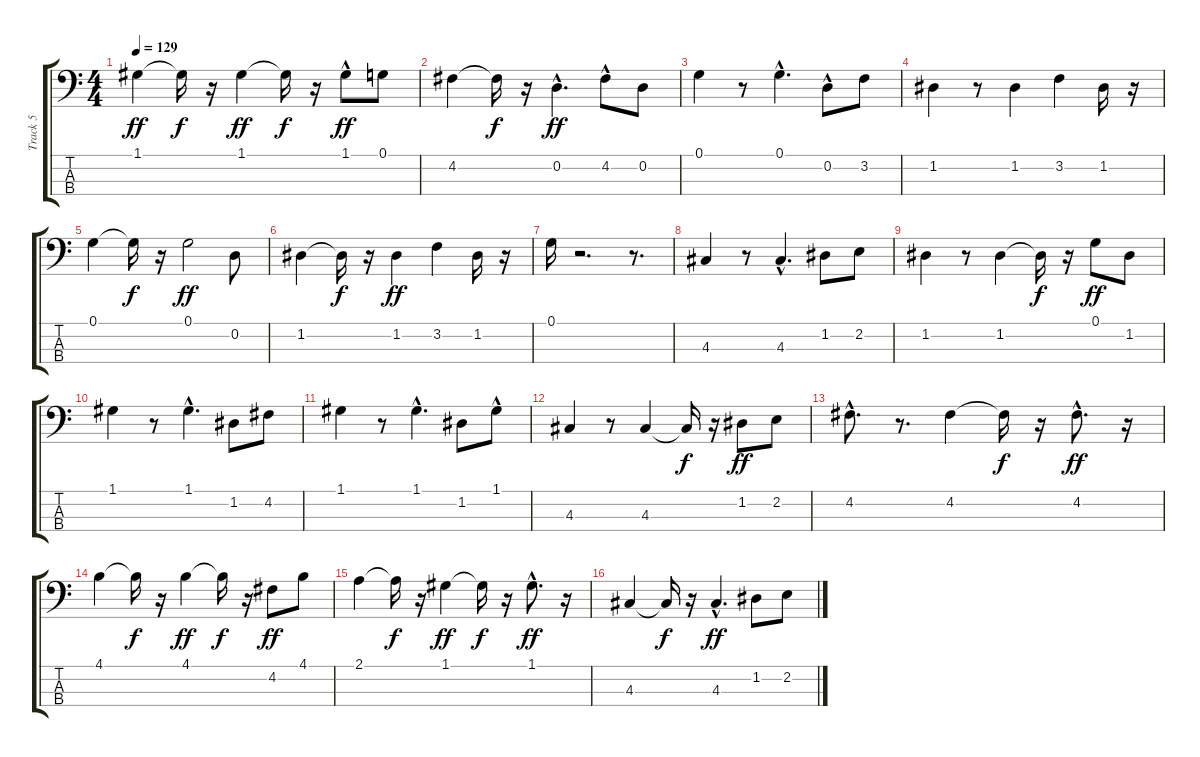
\track ("Track 5" "Track 5") {instrument electricbassfinger}
\staff {score tabs}
\tuning (G2 D2 A1 E1) {hide}
\ts (4 4)
\tempo 129
\clef f4
\ks c
1.1.4{dy ff} 1.1{t}.16{dy f} r.16 1.1.4{dy ff} 1.1{t}.16{dy f} r.16 1.1{hac}.8{dy ff} 0.1.8 |
4.2.4 4.2{t}.16{dy f} r.16 0.2{hac}.4{d dy ff} 4.2{hac}.8 0.2.8 |
0.1.4 r.8 0.1{hac}.4{d} 0.2{hac}.8 3.2.8 |
1.2.4 r.8 1.2.4 3.2.4 1.2.16 r.16 |
0.1.4 0.1{t}.16{dy f} r.16 0.1.2{dy ff} 0.2.8 |
1.2.4 1.2{t}.16{dy f} r.16 1.2.4{dy ff} 3.2.4 1.2.16 r.16 |
0.1.16 r.2{d} r.8{d} |
4.3.4 r.8 4.3{hac}.4{d} 1.2.8 2.2.8 |
1.2.4 r.8 1.2.4 1.2{t}.16{dy f} r.16 0.1.8{dy ff} 1.2.8 |
1.1.4 r.8 1.1{hac}.4{d} 1.2.8 4.2.8 |
1.1.4 r.8 1.1{hac}.4{d} 1.2.8 1.1{hac}.8 |
4.3.4 r.8 4.3.4 4.3{t}.16{dy f} r.16 1.2.8{dy ff} 2.2.8 |
4.2{hac}.8{d} r.8{d} 4.2.4 4.2{t}.16{dy f} r.16 4.2{hac}.8{d dy ff} r.16 |
4.1.4 4.1{t}.16{dy f} r.16 4.1.4{dy ff} 4.1{t}.16{dy f} r.16 4.2.8{dy ff} 4.1.8 |
2.1.4 2.1{t}.16{dy f} r.16 1.1.4{dy ff} 1.1{t}.16{dy f} r.16 1.1{hac}.8{d dy ff} r.16 |
4.3.4 4.3{t}.16{dy f} r.16 4.3{hac}.4{d dy ff} 1.2.8 2.2.8
